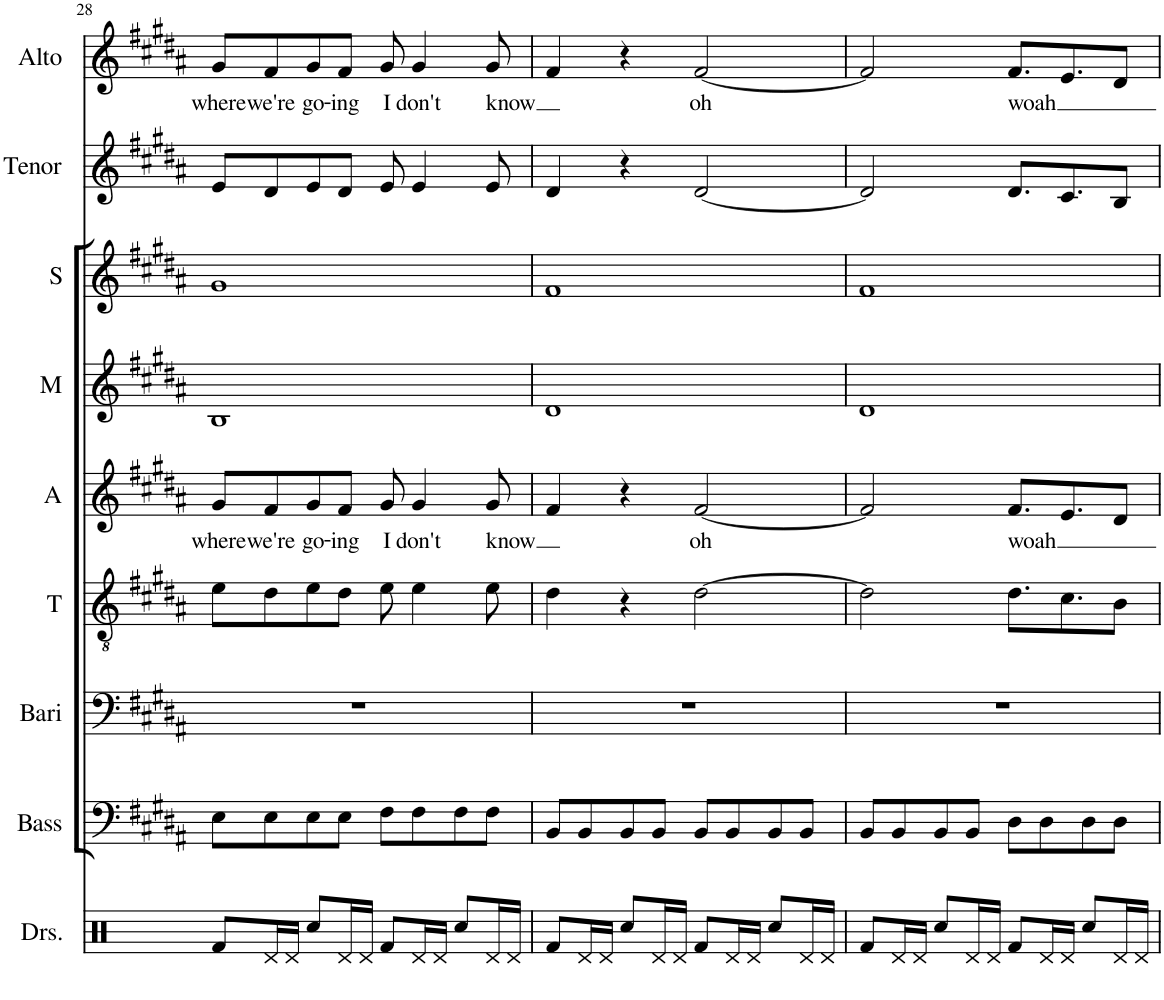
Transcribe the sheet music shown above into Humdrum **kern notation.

**kern	**kern	**kern	**kern	**kern	**text	**kern	**kern	**kern	**kern	**text
*part9	*part8	*part7	*part6	*part5	*part5	*part4	*part3	*part2	*part1	*part1
*staff9	*staff8	*staff7	*staff6	*staff5	*staff5	*staff4	*staff3	*staff2	*staff1	*staff1
*I"Drumset	*I"Bass	*I"Baritone	*I"Tenor	*I"Alto	*	*I"Mezzo	*I"Soprano	*I"Tenor	*I"Alto	*
*I'Drs.	*I'Bass	*I'Bari	*I'T	*I'A	*	*I'M	*I'S	*I'Tenor	*I'Alto	*
!!LO:PB:g=z
*clefX	*clefF4	*clefF4	*clefGv2	*clefG2	*	*clefG2	*clefG2	*clefG2	*clefG2	*
*k[]	*k[f#c#g#d#a#]	*k[f#c#g#d#a#]	*k[f#c#g#d#a#]	*k[f#c#g#d#a#]	*	*k[f#c#g#d#a#]	*k[f#c#g#d#a#]	*k[f#c#g#d#a#]	*k[f#c#g#d#a#]	*
*M4/4	*M4/4	*M4/4	*M4/4	*M4/4	*	*M4/4	*M4/4	*M4/4	*M4/4	*
=28	=28	=28	=28	=28	=28	=28	=28	=28	=28	=28
!	!	!	!	!	!LO:LY:b	!	!	!	!	!LO:LY:b
8Rf/L	8E\L	1r	8e\L	8g#/L	where	1B	1g#	8e/L	8g#/L	where
!	!	!	!	!	!LO:LY:b	!	!	!	!	!LO:LY:b
16Rd/L	8E\	.	8d#\	8f#/	we're	.	.	8d#/	8f#/	we're
16Rd/JJ	.	.	.	.	.	.	.	.	.	.
!	!	!	!	!	!LO:LY:b	!	!	!	!	!LO:LY:b
8Rcc/L	8E\	.	8e\	8g#/	go-	.	.	8e/	8g#/	go-
!	!	!	!	!	!LO:LY:b	!	!	!	!	!LO:LY:b
16Rd/L	8E\J	.	8d#\J	8f#/J	-ing	.	.	8d#/J	8f#/J	-ing
16Rd/JJ	.	.	.	.	.	.	.	.	.	.
!	!	!	!	!	!LO:LY:b	!	!	!	!	!LO:LY:b
8Rf/L	8F#\L	.	8e\	8g#/	I	.	.	8e/	8g#/	I
!	!	!	!	!	!LO:LY:b	!	!	!	!	!LO:LY:b
16Rd/L	8F#\	.	4e\	4g#/	don't	.	.	4e/	4g#/	don't
16Rd/JJ	.	.	.	.	.	.	.	.	.	.
8Rcc/L	8F#\	.	.	.	.	.	.	.	.	.
!	!	!	!	!	!LO:LY:b	!	!	!	!	!LO:LY:b
16Rd/L	8F#\J	.	8e\	8g#/	know	.	.	8e/	8g#/	know
16Rd/JJ	.	.	.	.	.	.	.	.	.	.
=29	=29	=29	=29	=29	=29	=29	=29	=29	=29	=29
8Rf/L	8BB/L	1r	4d#\	4f#/	.	1d#	1f#	4d#/	4f#/	.
16Rd/L	8BB/	.	.	.	.	.	.	.	.	.
16Rd/JJ	.	.	.	.	.	.	.	.	.	.
8Rcc/L	8BB/	.	4r	4r	.	.	.	4r	4r	.
16Rd/L	8BB/J	.	.	.	.	.	.	.	.	.
16Rd/JJ	.	.	.	.	.	.	.	.	.	.
!	!	!	!	!	!LO:LY:b	!	!	!	!	!LO:LY:b
8Rf/L	8BB/L	.	[2d#\	[2f#/	oh	.	.	[2d#/	[2f#/	oh
16Rd/L	8BB/	.	.	.	.	.	.	.	.	.
16Rd/JJ	.	.	.	.	.	.	.	.	.	.
8Rcc/L	8BB/	.	.	.	.	.	.	.	.	.
16Rd/L	8BB/J	.	.	.	.	.	.	.	.	.
16Rd/JJ	.	.	.	.	.	.	.	.	.	.
=30	=30	=30	=30	=30	=30	=30	=30	=30	=30	=30
8Rf/L	8BB/L	1r	2d#\]	2f#/]	.	1d#	1f#	2d#/]	2f#/]	.
16Rd/L	8BB/	.	.	.	.	.	.	.	.	.
16Rd/JJ	.	.	.	.	.	.	.	.	.	.
8Rcc/L	8BB/	.	.	.	.	.	.	.	.	.
16Rd/L	8BB/J	.	.	.	.	.	.	.	.	.
16Rd/JJ	.	.	.	.	.	.	.	.	.	.
!	!	!	!	!	!LO:LY:b	!	!	!	!	!LO:LY:b
8Rf/L	8D#\L	.	8.d#\L	8.f#/L	woah	.	.	8.d#/L	8.f#/L	woah
16Rd/L	8D#\	.	.	.	.	.	.	.	.	.
16Rd/JJ	.	.	8.c#\	8.e/	.	.	.	8.c#/	8.e/	.
8Rcc/L	8D#\	.	.	.	.	.	.	.	.	.
16Rd/L	8D#\J	.	8B\J	8d#/J	.	.	.	8B/J	8d#/J	.
16Rd/JJ	.	.	.	.	.	.	.	.	.	.
=	=	=	=	=	=	=	=	=	=	=
*-	*-	*-	*-	*-	*-	*-	*-	*-	*-	*-
